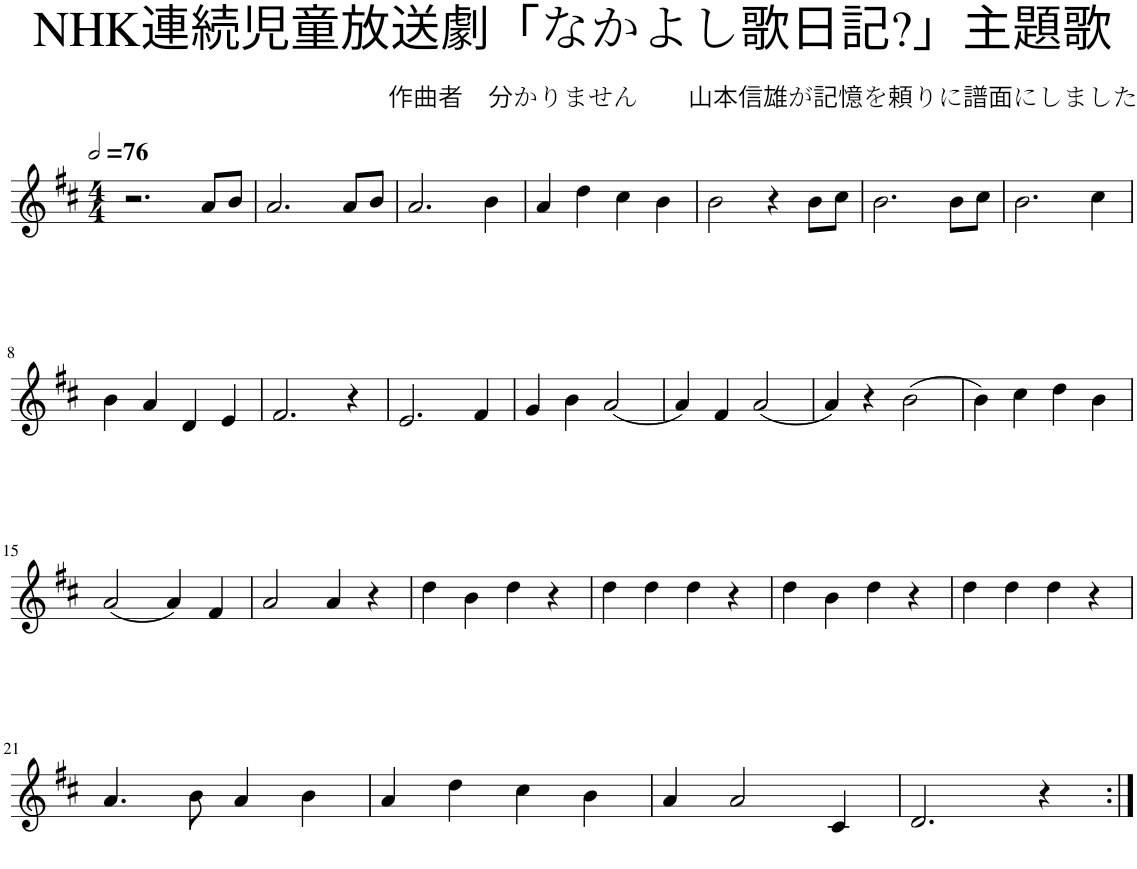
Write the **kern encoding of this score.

**kern
*part1
*staff1
*I"フルート
*clefG2
*k[f#c#]
*M4/4
*MM152
=1
2.r
8a/L
8b/J
=2
2.a/
8a/L
8b/J
=3
2.a/
4b\
=4
4a/
4dd\
4cc#\
4b\
=5
2b\
4r
8b\L
8cc#\J
=6
2.b\
8b\L
8cc#\J
=7
2.b\
4cc#\
!!LO:LB:g=z
=8
4b\
4a/
4d/
4e/
=9
2.f#/
4r
=10
2.e/
4f#/
=11
4g/
4b\
((2a/
=12
4a/)
4f#/
(2a/)
=13
4a/)
4r
(2b\
=14
4b\)
4cc#\
4dd\
4b\
!!LO:LB:g=z
=15
(2a/
4a/)
4f#/
=16
2a/
4a/
4r
=17
4dd\
4b\
4dd\
4r
=18
4dd\
4dd\
4dd\
4r
=19
4dd\
4b\
4dd\
4r
=20
4dd\
4dd\
4dd\
4r
!!LO:LB:g=z
=21
4.a/
8b\
4a/
4b\
=22
4a/
4dd\
4cc#\
4b\
=23
4a/
2a/
4c#/
=24
2.d/
4r
=:|!
*-
